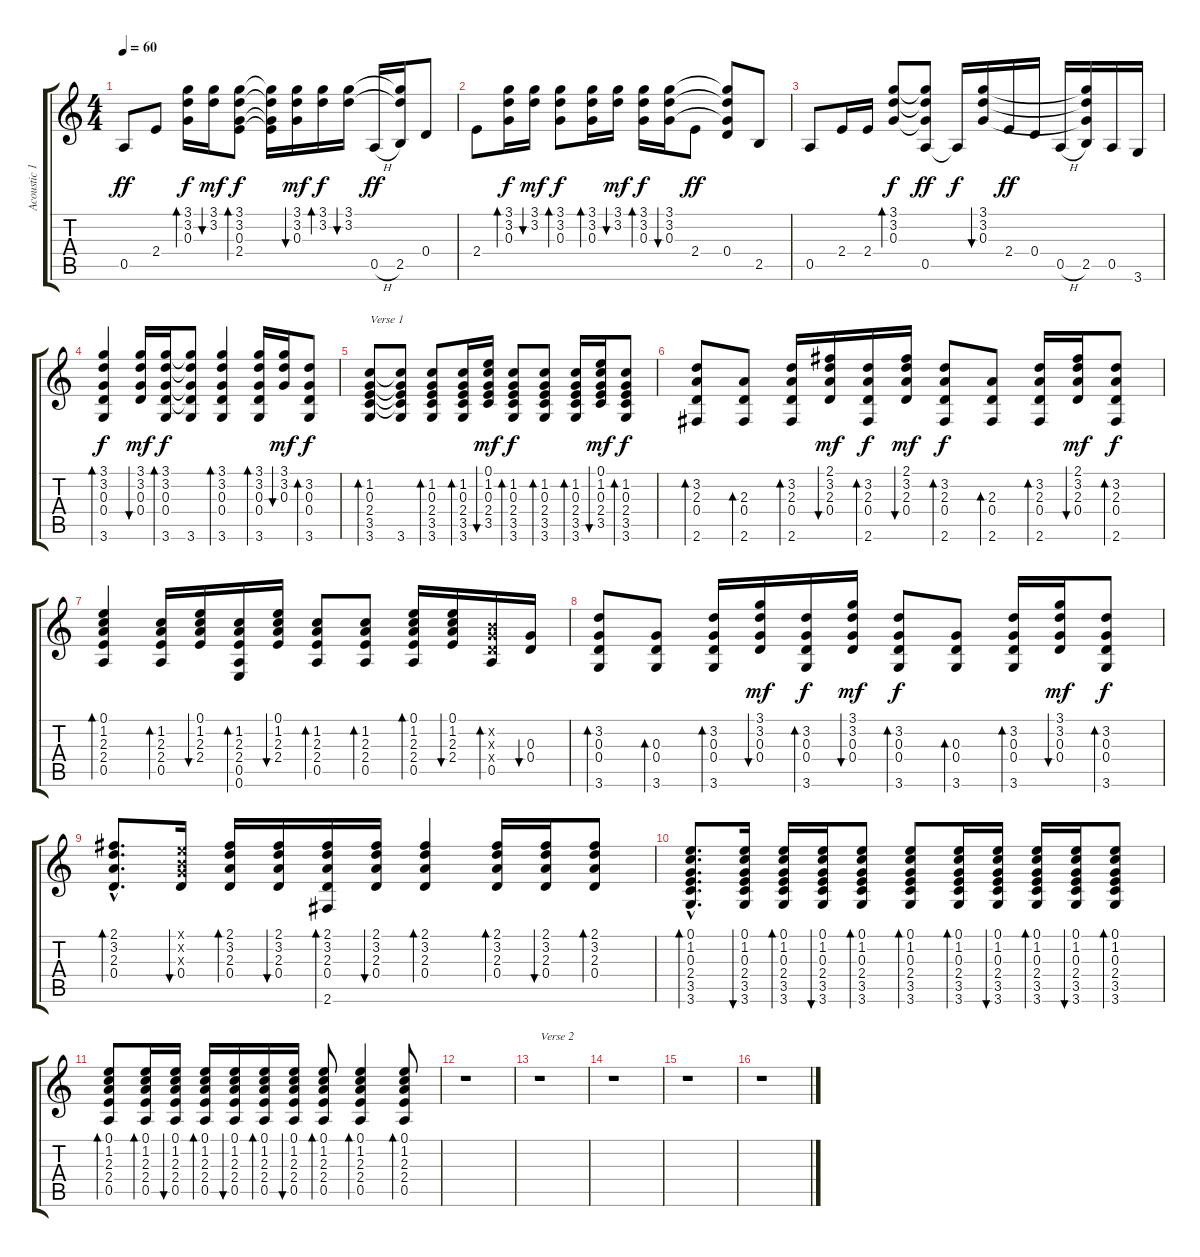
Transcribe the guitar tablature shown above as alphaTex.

\track ("Acoustic 12 String" "Acoustic 1") {instrument acousticguitarsteel}
\staff {score tabs}
\tuning (E4 B3 G3 D3 A2 E2) {hide}
\ts (4 4)
\tempo 60
\clef g2
\ks c
0.5.8{dy ff} 2.4.8 (3.1 3.2 0.3).16{bd 120 dy f} (3.1 3.2).16{bu 120 dy mf} (3.1 3.2 0.3 2.4).8{bd 120 dy f} (3.1{t} 3.2{t} 0.3{t} 2.4{t}).16 (3.1 3.2 0.3).16{bu 120 dy mf} (3.1 3.2).16{bd 120 dy f} (3.1 3.2).16{bu 120} 0.5{h}.16{dy ff} (3.1{t} 3.2{t} 2.5).16 0.4.8 |
2.4.8 (3.1 3.2 0.3).16{bd 120 dy f} (3.1 3.2).16{bu 120 dy mf} (3.1 3.2 0.3).8{bd 120 dy f} (3.1 3.2 0.3).16{bd 120} (3.1 3.2).16{bu 120 dy mf} (3.1 3.2 0.3).16{bd 120 dy f} (3.1 3.2 0.3).16{bu 120} 2.4.8{dy ff} (3.1{t} 3.2{t} 0.3{t} 0.4).8 2.5.8 |
0.5.8 2.4.16 2.4.16 (3.1 3.2 0.3).8{bd 120 dy f} (3.1{t} 3.2{t} 0.3{t} 0.5).8{dy ff} 0.5{t}.16{dy f} (3.1 3.2 0.3).16{bu 120} 2.4.16{dy ff} 0.4.16 0.5{h}.16 (3.1{t} 3.2{t} 0.3{t} 2.5).16 0.5.16 3.6.16 |
(3.1 3.2 0.3 0.4 3.6).4{bd 120 dy f} (3.1 3.2 0.3 0.4).16{bu 120 dy mf} (3.1 3.2 0.3 0.4 3.6).16{bd 120 dy f} (3.1{t} 3.2{t} 0.3{t} 0.4{t} 3.6).8 (3.1 3.2 0.3 0.4 3.6).4{bd 120} (3.1 3.2 0.3 0.4 3.6).16{bd 120} (3.1 3.2 0.3).16{bu 120 dy mf} (3.2 0.3 0.4 3.6).8{bd 120 dy f} |
(1.2 0.3 2.4 3.5 3.6).8{bd 120 txt "Verse 1"} (1.2{t} 0.3{t} 2.4{t} 3.5{t} 3.6).8 (1.2 0.3 2.4 3.5 3.6).8{bd 120} (1.2 0.3 2.4 3.5 3.6).16{bd 60} (0.1 1.2 0.3 2.4 3.5).16{bu 60 dy mf} (1.2 0.3 2.4 3.5 3.6).8{bd 120 dy f} (1.2 0.3 2.4 3.5 3.6).8{bd 120} (1.2 0.3 2.4 3.5 3.6).16{bd 60} (0.1 1.2 0.3 2.4 3.5).16{bu 60 dy mf} (1.2 0.3 2.4 3.5 3.6).8{bd 120 dy f} |
(3.2 2.3 0.4 2.6).8{bd 120} (2.3 0.4 2.6).8{bd 120} (3.2 2.3 0.4 2.6).16{bd 60} (2.1 3.2 2.3 0.4).16{bu 60 dy mf} (3.2 2.3 0.4 2.6).16{bd 60 dy f} (2.1 3.2 2.3 0.4).16{bu 60 dy mf} (3.2 2.3 0.4 2.6).8{bd 120 dy f} (2.3 0.4 2.6).8{bd 120} (3.2 2.3 0.4 2.6).16{bd 60} (2.1 3.2 2.3 0.4).16{bu 60 dy mf} (3.2 2.3 0.4 2.6).8{bd 120 dy f} |
(0.1 1.2 2.3 2.4 0.5).4{bd 240} (1.2 2.3 2.4 0.5).16{bd 60} (0.1 1.2 2.3 2.4).16{bu 60} (1.2 2.3 2.4 0.5 0.6).16{bd 60} (0.1 1.2 2.3 2.4).16{bu 60} (1.2 2.3 2.4 0.5).8{bd 120} (1.2 2.3 2.4 0.5).8{bd 120} (0.1 1.2 2.3 2.4 0.5).16{bd 60} (0.1 1.2 2.3 2.4).16{bu 60} (0.2{x} 0.3{x} 0.4{x} 0.5).16{bd 60} (0.3 0.4).16{bu 60} |
(3.2 0.3 0.4 3.6).8{bd 120} (0.3 0.4 3.6).8{bd 120} (3.2 0.3 0.4 3.6).16{bd 60} (3.1 3.2 0.3 0.4).16{bu 60 dy mf} (3.2 0.3 0.4 3.6).16{bd 60 dy f} (3.1 3.2 0.3 0.4).16{bu 60 dy mf} (3.2 0.3 0.4 3.6).8{bd 120 dy f} (0.3 0.4 3.6).8{bd 120} (3.2 0.3 0.4 3.6).16{bd 60} (3.1 3.2 0.3 0.4).16{bu 60 dy mf} (3.2 0.3 0.4 3.6).8{bd 120 dy f} |
(2.1{hac} 3.2{hac} 2.3{hac} 0.4{hac}).8{d bd 120} (0.1{x} 0.2{x} 0.3{x} 0.4).16{bu 60} (2.1 3.2 2.3 0.4).16{bd 60} (2.1 3.2 2.3 0.4).16{bu 60} (2.1 3.2 2.3 0.4 2.6).16{bd 60} (2.1 3.2 2.3 0.4).16{bu 60} (2.1 3.2 2.3 0.4).4{bd 240} (2.1 3.2 2.3 0.4).16{bd 60} (2.1 3.2 2.3 0.4).16{bu 60} (2.1 3.2 2.3 0.4).8{bd 120} |
(0.1{hac} 1.2{hac} 0.3{hac} 2.4{hac} 3.5{hac} 3.6{hac}).8{d bd 120} (0.1 1.2 0.3 2.4 3.5 3.6).16{bu 60} (0.1 1.2 0.3 2.4 3.5 3.6).16{bd 60} (0.1 1.2 0.3 2.4 3.5 3.6).16{bu 60} (0.1 1.2 0.3 2.4 3.5 3.6).8{bd 120} (0.1 1.2 0.3 2.4 3.5 3.6).8{bd 120} (0.1 1.2 0.3 2.4 3.5 3.6).16{bd 60} (0.1 1.2 0.3 2.4 3.5 3.6).16{bu 60} (0.1 1.2 0.3 2.4 3.5 3.6).16{bd 60} (0.1 1.2 0.3 2.4 3.5 3.6).16{bu 60} (0.1 1.2 0.3 2.4 3.5 3.6).8{bd 120} |
(0.1 1.2 2.3 2.4 0.5).8{bd 30} (0.1 1.2 2.3 2.4 0.5).16{bd 30} (0.1 1.2 2.3 2.4 0.5).16{bu 30} (0.1 1.2 2.3 2.4 0.5).16{bd 30} (0.1 1.2 2.3 2.4 0.5).16{bu 30} (0.1 1.2 2.3 2.4 0.5).16{bd 30} (0.1 1.2 2.3 2.4 0.5).16{bu 30} (0.1 1.2 2.3 2.4 0.5).8{bd 30} (0.1 1.2 2.3 2.4 0.5).4{bd 30} (0.1 1.2 2.3 2.4 0.5).8{bd 30} |
r.1 |
r.1{txt "Verse 2"} |
r.1 |
r.1 |
r.1
